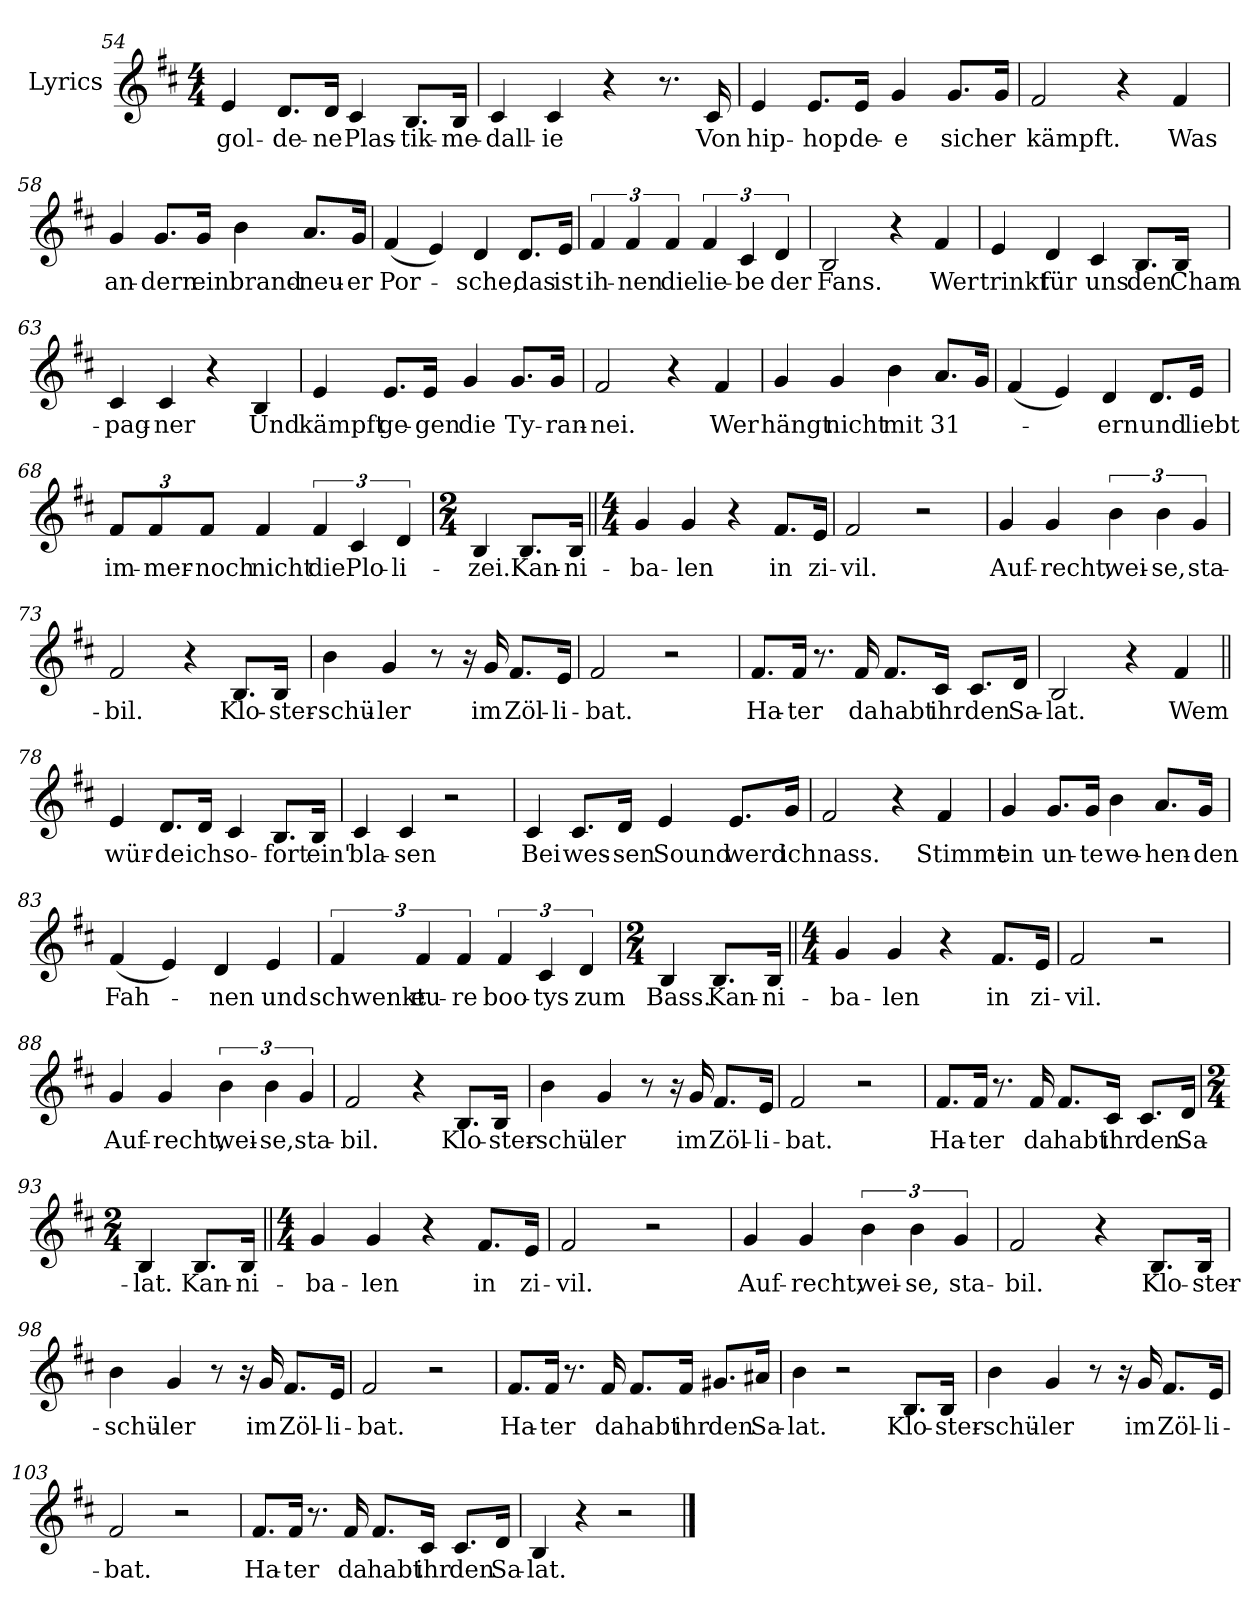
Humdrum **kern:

**kern	**text
*part1	*part1
*staff1	*staff1
*I"Lyrics	*
*I'Lyr.	*
*clefG2	*
*k[f#c#]	*
*M4/4	*
=54	=54
4e	gol-
8.dL	-de-
16dJk	-ne
4c#	Plas-
8.BL	-tik-
16BJk	-me-
=55	=55
4c#	-dall-
4c#	-ie
4r	.
8.r	.
16c#	Von
=56	=56
4e	hip-
8.eL	-hop
16eJk	de-
4g	-e
8.gL	sich
16gJk	er
=57	=57
2f#	kämpft.
4r	.
4f#	Was
=58	=58
4g	an-
8.gL	-dern
16gJk	ein
4b	brand-
8.aL	-neu-
16gJk	-er
=59	=59
(4f#	Por-
4e)	.
4d	-sche,
8.dL	das
16eJk	ist
=60	=60
6f#	ih-
6f#	-nen
6f#	die
6f#	lie-
6c#	-be
6d	der
=61	=61
2B	Fans.
4r	.
4f#	Wer
=62	=62
4e	trinkt
4d	für
4c#	uns
8.BL	den
16BJk	Cham-
=63	=63
4c#	-pag-
4c#	-ner
4r	.
4B	Und
=64	=64
4e	kämpft
8.eL	ge-
16eJk	-gen
4g	die
8.gL	Ty-
16gJk	-ran-
=65	=65
2f#	-nei.
4r	.
4f#	Wer
=66	=66
4g	hängt
4g	nicht
4b	mit
8.aL	31-
16gJk	.
=67	=67
(4f#	.
4e)	.
4d	-ern
8.dL	und
16eJk	liebt
=68	=68
*Xbrackettup	*
12f#L	im-
12f#	-mer-
12f#J	-noch
4f#	nicht
*brackettup	*
6f#	die
6c#	Plo-
6d	-li-
=69	=69
*M2/4	*
4B	-zei.
8.BL	Kan-
16BJk	-ni-
=70||	=70||
*M4/4	*
4g	-ba-
4g	-len
4r	.
8.f#L	in
16eJk	zi-
=71	=71
2f#	-vil.
2r	.
=72	=72
4g	Auf-
4g	-recht,
6b	wei-
6b	-se,
6g	sta-
=73	=73
2f#	-bil.
4r	.
8.BL	Klo-
16BJk	-ster-
=74	=74
4b	-schü-
4g	-ler
8r	.
16r	.
16g	im
8.f#L	Zöl-
16eJk	-li-
=75	=75
2f#	-bat.
2r	.
=76	=76
8.f#L	Ha-
16f#Jk	-ter
8.r	.
16f#	da
8.f#L	habt
16c#Jk	ihr
8.c#L	den
16dJk	Sa-
=77	=77
2B	-lat.
4r	.
4f#	Wem
=78||	=78||
4e	wür-
8.dL	-de
16dJk	ich
4c#	so-
8.BL	-fort
16BJk	ein'
=79	=79
4c#	bla-
4c#	-sen
2r	.
=80	=80
4c#	Bei
8.c#L	wes-
16dJk	-sen
4e	Sound
8.eL	werd
16gJk	ich
=81	=81
2f#	nass.
4r	.
4f#	Stimmt
=82	=82
4g	ein
8.gL	un-
16gJk	-te
4b	we-
8.aL	-hen-
16gJk	-den
=83	=83
(4f#	Fah-
4e)	.
4d	-nen
4e	und
=84	=84
6f#	schwenkt
6f#	eu-
6f#	-re
6f#	boo-
6c#	-tys
6d	zum
=85	=85
*M2/4	*
4B	Bass.
8.BL	Kan-
16BJk	-ni-
=86||	=86||
*M4/4	*
4g	-ba-
4g	-len
4r	.
8.f#L	in
16eJk	zi-
=87	=87
2f#	-vil.
2r	.
=88	=88
4g	Auf-
4g	-recht,
6b	wei-
6b	-se,
6g	sta-
=89	=89
2f#	-bil.
4r	.
8.BL	Klo-
16BJk	-ster-
=90	=90
4b	-schü-
4g	-ler
8r	.
16r	.
16g	im
8.f#L	Zöl-
16eJk	-li-
=91	=91
2f#	-bat.
2r	.
=92	=92
8.f#L	Ha-
16f#Jk	-ter
8.r	.
16f#	da
8.f#L	habt
16c#Jk	ihr
8.c#L	den
16dJk	Sa-
=93	=93
*M2/4	*
4B	lat.
8.BL	Kan-
16BJk	-ni-
=94||	=94||
*M4/4	*
4g	-ba-
4g	-len
4r	.
8.f#L	in
16eJk	zi-
=95	=95
2f#	-vil.
2r	.
=96	=96
4g	Auf-
4g	-recht,
6b	wei-
6b	-se,
6g	sta-
=97	=97
2f#	-bil.
4r	.
8.BL	Klo-
16BJk	-ster-
=98	=98
4b	-schü-
4g	-ler
8r	.
16r	.
16g	im
8.f#L	Zöl-
16eJk	-li-
=99	=99
2f#	-bat.
2r	.
=100	=100
8.f#L	Ha-
16f#Jk	-ter
8.r	.
16f#	da
8.f#L	habt
16f#Jk	ihr
8.g#XL	den
16a#XJk	Sa-
=101	=101
4b	-lat.
2r	.
8.BL	Klo-
16BJk	-ster-
=102	=102
4b	-schü-
4g	-ler
8r	.
16r	.
16g	im
8.f#L	Zöl-
16eJk	-li-
=103	=103
2f#	-bat.
2r	.
=104	=104
8.f#L	Ha-
16f#Jk	-ter
8.r	.
16f#	da
8.f#L	habt
16c#Jk	ihr
8.c#L	den
16dJk	Sa-
=105	=105
4B	lat.
4r	.
2r	.
==	==
*-	*-
